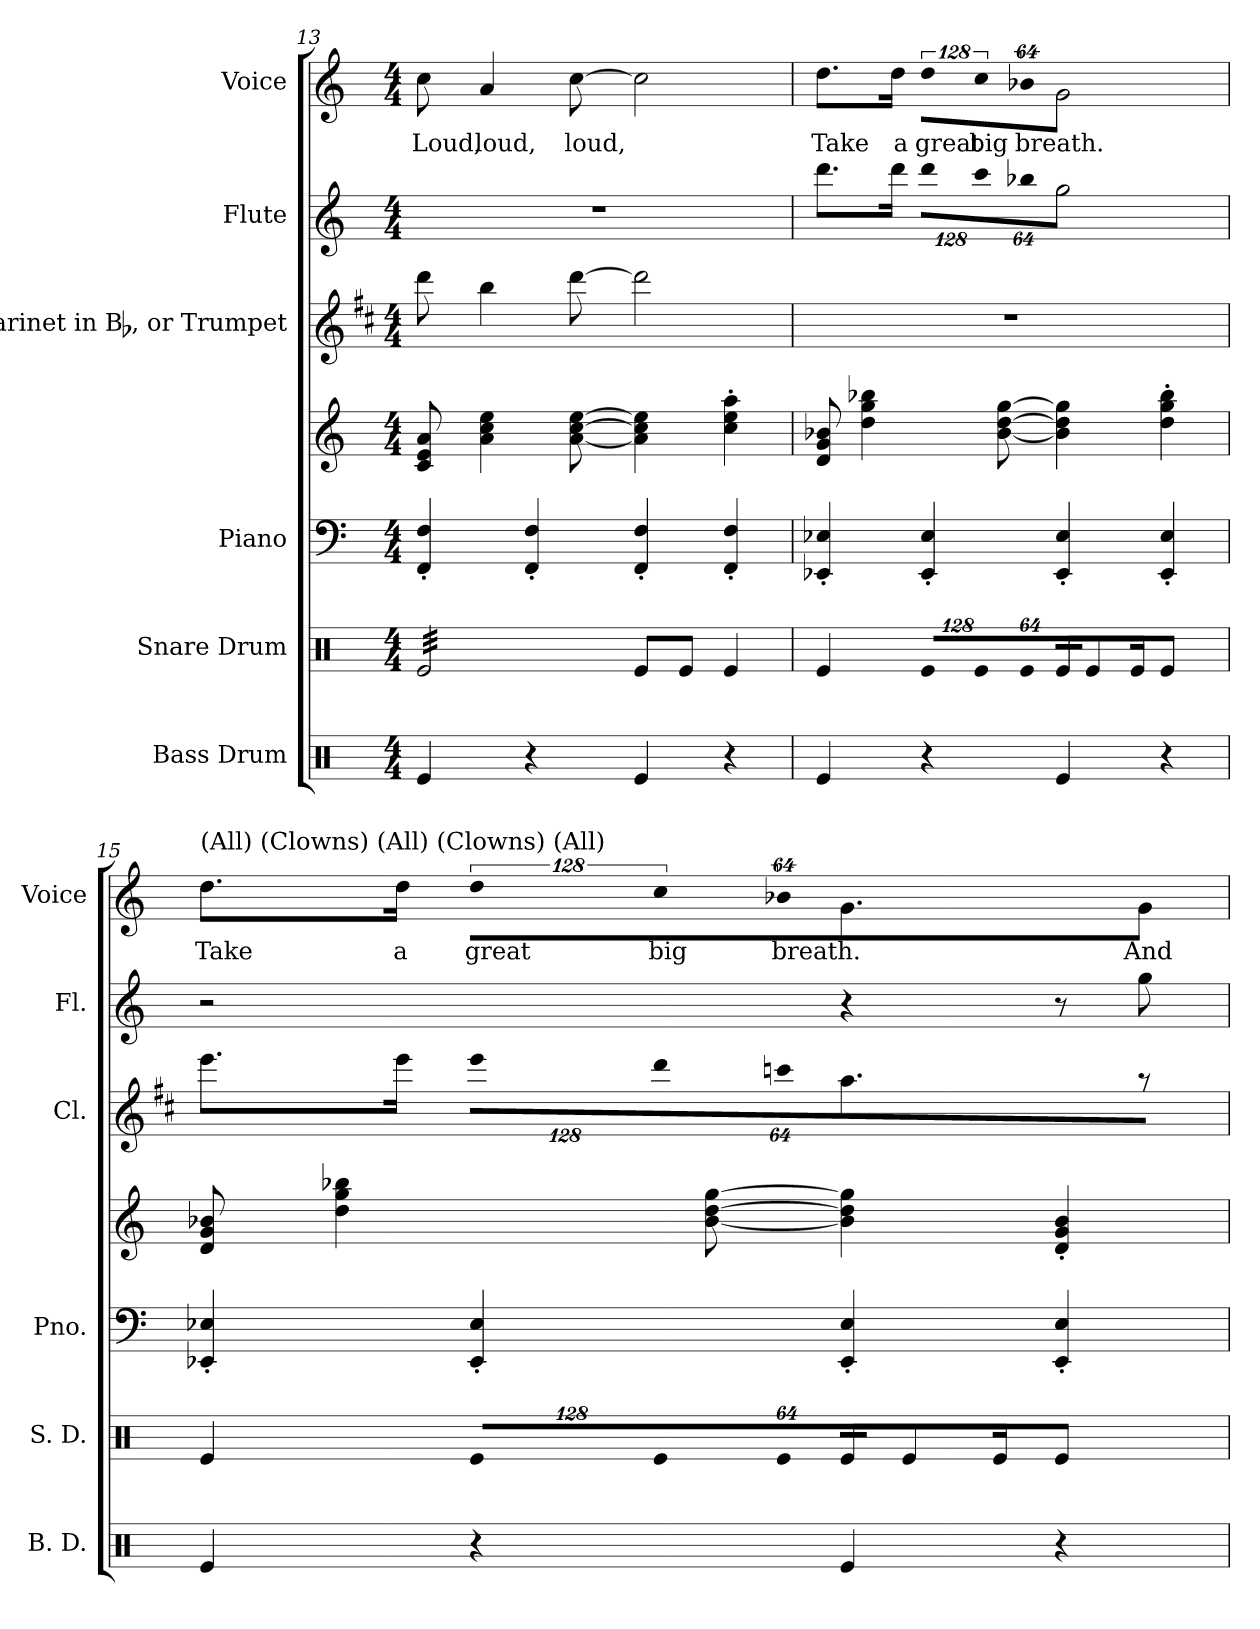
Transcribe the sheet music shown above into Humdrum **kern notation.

**kern	**kern	**kern	**kern	**kern	**kern	**kern	**text
*part6	*part5	*part4	*part4	*part3	*part2	*part1	*part1
*staff7	*staff6	*staff5	*staff4	*staff3	*staff2	*staff1	*staff1
*I"Bass Drum	*I"Snare Drum	*I"Piano	*	*I"Clarinet in Bb, or Trumpet	*I"Flute	*I"Voice	*
*I'B. D.	*I'S. D.	*I'Pno.	*	*I'Cl.	*I'Fl.	*I'Voice	*
*clefX	*clefX	*clefF4	*clefG2	*clefG2	*clefG2	*clefG2	*
*	*	*	*	*ITrd1c2	*	*	*
*k[]	*k[]	*k[]	*k[]	*k[]	*k[]	*k[]	*
*C:	*C:	*C:	*C:	*C:	*C:	*C:	*
*M4/4	*M4/4	*M4/4	*M4/4	*M4/4	*M4/4	*M4/4	*
=13	=13	=13	=13	=13	=13	=13	=13
!	!	!	!	!	!	!	!LO:LY:b:color=#000000
*	*tremolo	*	*	*	*	*	*
4Rei/	32Rei/LLL	4FFi/' 4Fi'	8ci/ 8ei 8ai	8ccci\	1r	8cci\	Loud,
.	32Rei/	.	.	.	.	.	.
.	32Rei/	.	.	.	.	.	.
.	32Rei/	.	.	.	.	.	.
!	!	!	!	!	!	!	!LO:LY:b:color=#000000
.	32Rei/	.	4ai\ 4cci 4eei	4aai\	.	4ai/	loud,
.	32Rei/	.	.	.	.	.	.
.	32Rei/	.	.	.	.	.	.
.	32Rei/	.	.	.	.	.	.
4r	32Rei/	4FFi/' 4Fi'	.	.	.	.	.
.	32Rei/	.	.	.	.	.	.
.	32Rei/	.	.	.	.	.	.
.	32Rei/	.	.	.	.	.	.
!	!	!	!	!	!	!	!LO:LY:b:color=#000000
.	32Rei/	.	[8ai\ [8cci [8eei	[8ccci\	.	[8cci\	loud,
.	32Rei/	.	.	.	.	.	.
.	32Rei/	.	.	.	.	.	.
.	32Rei/JJJ	.	.	.	.	.	.
*	*Xtremolo	*	*	*	*	*	*
4Rei/	8Rei/L	4FFi/' 4Fi'	4ai\] 4cci] 4eei]	2ccci\]	.	2cci\]	.
.	8Rei/J	.	.	.	.	.	.
4r	4Rei/	4FFi/' 4Fi'	4cci\' 4eei' 4aai'	.	.	.	.
=14	=14	=14	=14	=14	=14	=14	=14
!	!	!	!	!	!	!	!LO:LY:b:color=#000000
4Rei/	4Rei/	4EE-Xi/' 4E-Xi'	8di/ 8gi 8b-Xi	1r	8.dddi\L	8.ddi\L	Take
.	.	.	4ddi\ 4ggi 4bb-Xi	.	.	.	.
!	!	!	!	!	!	!	!LO:LY:b:color=#000000
.	.	.	.	.	16dddi\Jk	16ddi\Jk	a
*	*Xbrackettup	*	*	*	*	*	*
!	!LO:N:vis=8	!	!	!	!	!	!
*	*	*	*	*	*Xbrackettup	*	*
!	!	!	!	!	!LO:N:vis=8	!LO:N:vis=8	!
!	!	!	!	!	!	!	!LO:LY:b:color=#000000
4r	1024%85Rei/L	4EE-i/' 4E-i'	.	.	1024%85dddi\L	1024%85ddi\L	great
!	!LO:N:vis=8	!	!	!	!LO:N:vis=8	!LO:N:vis=8	!
!	!	!	!	!	!	!	!LO:LY:b:color=#000000
.	1024%85Rei/	.	.	.	1024%85ccci\	1024%85cci\	big
.	.	.	[8b-i\ [8ddi [8ggi	.	.	.	.
!	!LO:N:vis=8	!	!	!	!LO:N:vis=8	!LO:N:vis=8	!
!	!	!	!	!	!	!	!LO:LY:b:color=#000000
.	512%43Rei/J	.	.	.	512%43bb-Xi\J	512%43b-Xi\J	breath.
4Rei/	16Rei/KL	4EE-i/' 4E-i'	4b-i\] 4ddi] 4ggi]	.	2ggi\	2gi/	.
.	8Rei/	.	.	.	.	.	.
.	16Rei/Jk	.	.	.	.	.	.
4r	4Rei/	4EE-i/' 4E-i'	4ddi\' 4ggi' 4bb-i'	.	.	.	.
!!LO:PB:g=z
=15	=15	=15	=15	=15	=15	=15	=15
!	!	!	!	!	!	!LO:TX:a:t=(All)                                       (Clowns)                            (All)                                               (Clowns)                   (All)	!
!	!	!	!	!	!	!	!LO:LY:b:color=#000000
4Rei/	4Rei/	4EE-Xi/' 4E-Xi'	8di/ 8gi 8b-Xi	8.dddi\L	2r	8.ddi\L	Take
.	.	.	4ddi\ 4ggi 4bb-Xi	.	.	.	.
!	!	!	!	!	!	!	!LO:LY:b:color=#000000
.	.	.	.	16dddi\Jk	.	16ddi\Jk	a
!	!LO:N:vis=8	!	!	!	!	!	!
*	*	*	*	*Xbrackettup	*	*	*
!	!	!	!	!LO:N:vis=8	!	!LO:N:vis=8	!
!	!	!	!	!	!	!	!LO:LY:b:color=#000000
4r	1024%85Rei/L	4EE-i/' 4E-i'	.	1024%85dddi\L	.	1024%85ddi\L	great
!	!LO:N:vis=8	!	!	!LO:N:vis=8	!	!LO:N:vis=8	!
!	!	!	!	!	!	!	!LO:LY:b:color=#000000
.	1024%85Rei/	.	.	1024%85ccci\	.	1024%85cci\	big
.	.	.	[8b-i\ [8ddi [8ggi	.	.	.	.
!	!LO:N:vis=8	!	!	!LO:N:vis=8	!	!LO:N:vis=8	!
!	!	!	!	!	!	!	!LO:LY:b:color=#000000
.	512%43Rei/J	.	.	512%43bb-Xi\J	.	512%43b-Xi\J	breath.
4Rei/	16Rei/KL	4EE-i/' 4E-i'	4b-i\] 4ddi] 4ggi]	4.ggi\	4r	4.gi/	.
.	8Rei/	.	.	.	.	.	.
.	16Rei/Jk	.	.	.	.	.	.
4r	4Rei/	4EE-i/' 4E-i'	4di/' 4gi' 4b-i'	.	8r	.	.
!	!	!	!	!	!	!	!LO:LY:b:color=#000000
.	.	.	.	8r	8ggi\	8gi/	And
=	=	=	=	=	=	=	=
*-	*-	*-	*-	*-	*-	*-	*-
